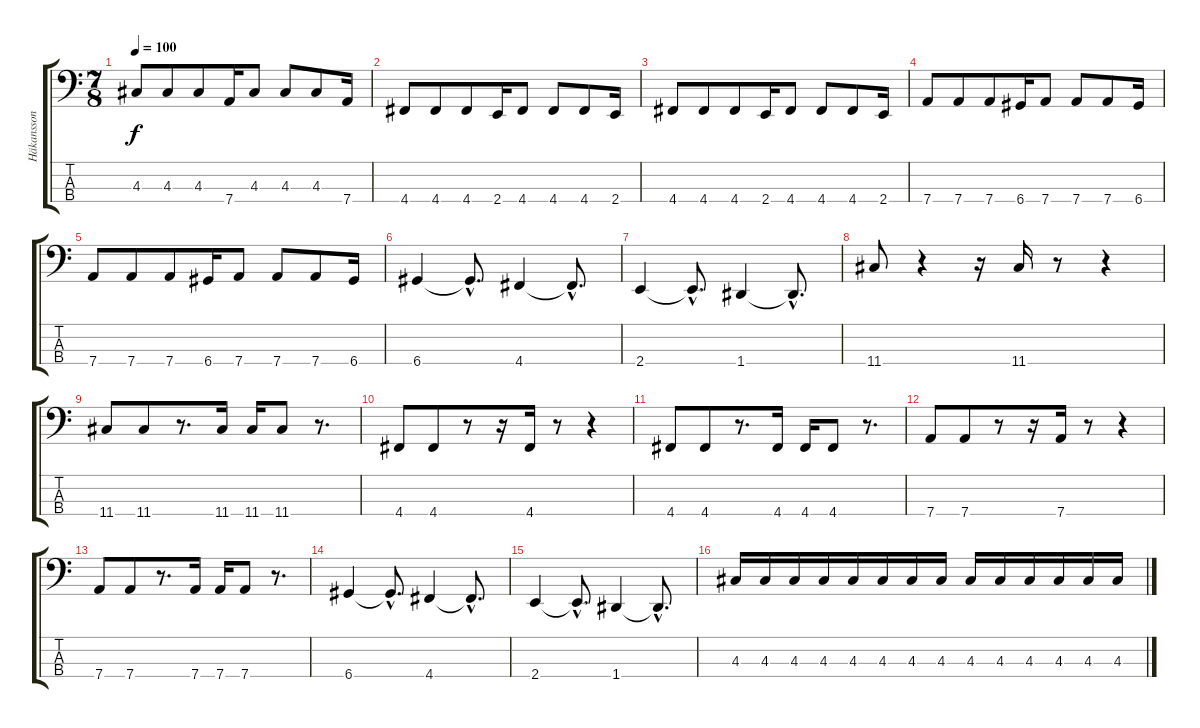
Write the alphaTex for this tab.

\track ("Häkansson" "Häkansson") {instrument electricbasspick}
\staff {score tabs}
\tuning (G2 D2 A1 D1) {hide}
\ts (7 8)
\tempo 100
\clef f4
\ks c
4.3.8{dy f} 4.3.8 4.3.8 7.4.16 4.3.8 4.3.8 4.3.8 7.4.16 |
4.4.8 4.4.8 4.4.8 2.4.16 4.4.8 4.4.8 4.4.8 2.4.16 |
4.4.8 4.4.8 4.4.8 2.4.16 4.4.8 4.4.8 4.4.8 2.4.16 |
7.4.8 7.4.8 7.4.8 6.4.16 7.4.8 7.4.8 7.4.8 6.4.16 |
7.4.8 7.4.8 7.4.8 6.4.16 7.4.8 7.4.8 7.4.8 6.4.16 |
6.4.4 6.4{hac t}.8{d} 4.4.4 4.4{hac t}.8{d} |
2.4.4 2.4{hac t}.8{d} 1.4.4 1.4{hac t}.8{d} |
11.4.8 r.4 r.16 11.4.16 r.8 r.4 |
11.4.8 11.4.8 r.8{d} 11.4.16 11.4.16 11.4.8 r.8{d} |
4.4.8 4.4.8 r.8 r.16 4.4.16 r.8 r.4 |
4.4.8 4.4.8 r.8{d} 4.4.16 4.4.16 4.4.8 r.8{d} |
7.4.8 7.4.8 r.8 r.16 7.4.16 r.8 r.4 |
7.4.8 7.4.8 r.8{d} 7.4.16 7.4.16 7.4.8 r.8{d} |
6.4.4 6.4{hac t}.8{d} 4.4.4 4.4{hac t}.8{d} |
2.4.4 2.4{hac t}.8{d} 1.4.4 1.4{hac t}.8{d} |
4.3.16 4.3.16 4.3.16 4.3.16 4.3.16 4.3.16 4.3.16 4.3.16 4.3.16 4.3.16 4.3.16 4.3.16 4.3.16 4.3.16
